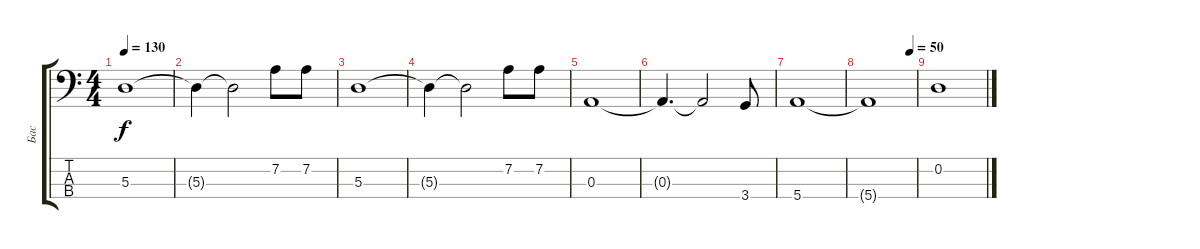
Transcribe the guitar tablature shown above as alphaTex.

\track ("Бас" "Бас") {instrument electricbassfinger}
\staff {score tabs}
\tuning (G2 D2 A1 E1) {hide}
\ts (4 4)
\tempo 130
\clef f4
\ks c
5.3.1{dy f} |
5.3{t}.4 5.3{t}.2 7.2.8 7.2.8 |
5.3.1 |
5.3{t}.4 5.3{t}.2 7.2.8 7.2.8 |
0.3.1 |
0.3{t}.4{d} 0.3{t}.2 3.4.8 |
5.4.1 |
\tempo (50 0.875)
5.4{t}.1 |
0.2.1
